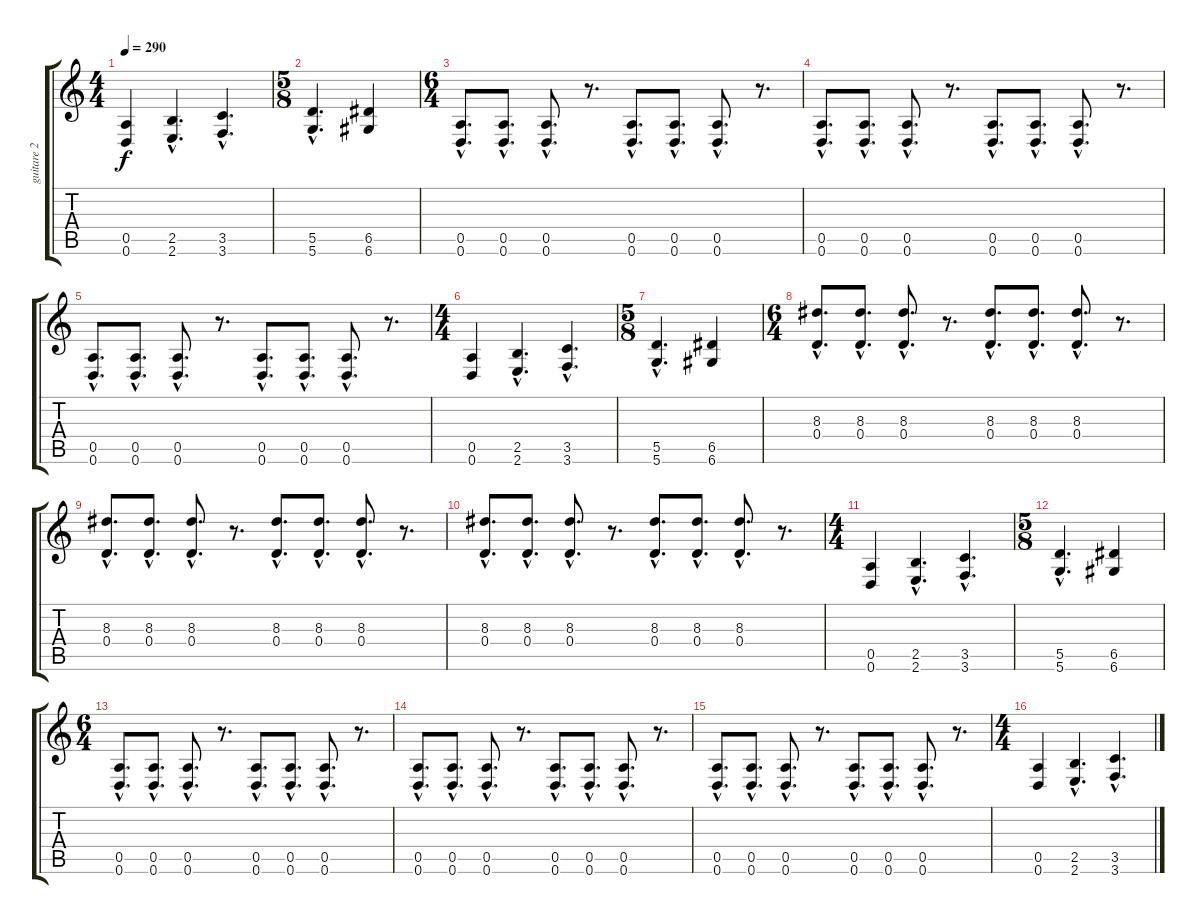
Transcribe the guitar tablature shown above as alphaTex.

\track ("guitare 2" "guitare 2") {instrument distortionguitar}
\staff {score tabs}
\tuning (E4 B3 G3 D3 A2 D2) {hide}
\ts (4 4)
\tempo 290
\clef g2
\ks c
(0.5 0.6).4{dy f} (2.5{hac} 2.6{hac}).4{d} (3.5{hac} 3.6{hac}).4{d} |
\ts (5 8)
(5.5{hac} 5.6{hac}).4{d} (6.5 6.6).4 |
\ts (6 4)
(0.5{hac} 0.6{hac}).8{d} (0.5{hac} 0.6{hac}).8{d} (0.5{hac} 0.6{hac}).8{d} r.8{d} (0.5{hac} 0.6{hac}).8{d} (0.5{hac} 0.6{hac}).8{d} (0.5{hac} 0.6{hac}).8{d} r.8{d} |
(0.5{hac} 0.6{hac}).8{d} (0.5{hac} 0.6{hac}).8{d} (0.5{hac} 0.6{hac}).8{d} r.8{d} (0.5{hac} 0.6{hac}).8{d} (0.5{hac} 0.6{hac}).8{d} (0.5{hac} 0.6{hac}).8{d} r.8{d} |
(0.5{hac} 0.6{hac}).8{d} (0.5{hac} 0.6{hac}).8{d} (0.5{hac} 0.6{hac}).8{d} r.8{d} (0.5{hac} 0.6{hac}).8{d} (0.5{hac} 0.6{hac}).8{d} (0.5{hac} 0.6{hac}).8{d} r.8{d} |
\ts (4 4)
(0.5 0.6).4 (2.5{hac} 2.6{hac}).4{d} (3.5{hac} 3.6{hac}).4{d} |
\ts (5 8)
(5.5{hac} 5.6{hac}).4{d} (6.5 6.6).4 |
\ts (6 4)
(8.3{hac} 0.4{hac}).8{d} (8.3{hac} 0.4{hac}).8{d} (8.3{hac} 0.4{hac}).8{d} r.8{d} (8.3{hac} 0.4{hac}).8{d} (8.3{hac} 0.4{hac}).8{d} (8.3{hac} 0.4{hac}).8{d} r.8{d} |
(8.3{hac} 0.4{hac}).8{d} (8.3{hac} 0.4{hac}).8{d} (8.3{hac} 0.4{hac}).8{d} r.8{d} (8.3{hac} 0.4{hac}).8{d} (8.3{hac} 0.4{hac}).8{d} (8.3{hac} 0.4{hac}).8{d} r.8{d} |
(8.3{hac} 0.4{hac}).8{d} (8.3{hac} 0.4{hac}).8{d} (8.3{hac} 0.4{hac}).8{d} r.8{d} (8.3{hac} 0.4{hac}).8{d} (8.3{hac} 0.4{hac}).8{d} (8.3{hac} 0.4{hac}).8{d} r.8{d} |
\ts (4 4)
(0.5 0.6).4 (2.5{hac} 2.6{hac}).4{d} (3.5{hac} 3.6{hac}).4{d} |
\ts (5 8)
(5.5{hac} 5.6{hac}).4{d} (6.5 6.6).4 |
\ts (6 4)
(0.5{hac} 0.6{hac}).8{d} (0.5{hac} 0.6{hac}).8{d} (0.5{hac} 0.6{hac}).8{d} r.8{d} (0.5{hac} 0.6{hac}).8{d} (0.5{hac} 0.6{hac}).8{d} (0.5{hac} 0.6{hac}).8{d} r.8{d} |
(0.5{hac} 0.6{hac}).8{d} (0.5{hac} 0.6{hac}).8{d} (0.5{hac} 0.6{hac}).8{d} r.8{d} (0.5{hac} 0.6{hac}).8{d} (0.5{hac} 0.6{hac}).8{d} (0.5{hac} 0.6{hac}).8{d} r.8{d} |
(0.5{hac} 0.6{hac}).8{d} (0.5{hac} 0.6{hac}).8{d} (0.5{hac} 0.6{hac}).8{d} r.8{d} (0.5{hac} 0.6{hac}).8{d} (0.5{hac} 0.6{hac}).8{d} (0.5{hac} 0.6{hac}).8{d} r.8{d} |
\ts (4 4)
(0.5 0.6).4 (2.5{hac} 2.6{hac}).4{d} (3.5{hac} 3.6{hac}).4{d}
